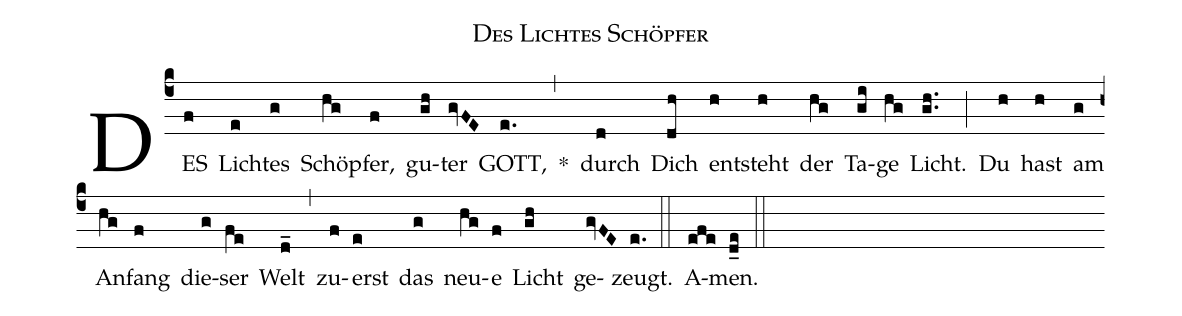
name: Des Lichtes Schöpfer;
%%
(c4) DES(f) Lich(e)tes(g) Schöp(hg)fer,(f) gu(gh)ter(gvFE) GOTT,(e.) *(,) durch(d) Dich(dh) ent(h)steht(h) der(hg) Ta(gi)ge(hg) Licht.(gh..) (;) Du(h) hast(h) am(g) An(hg)fang(f) die(g)ser(fe) Welt(d_) (,) zu(f)erst(e) das(g) neu(hg)e(f) Licht(gh) ge(gvFE)zeugt.(e.) (::) A(efe)men.(d_e) (::)
